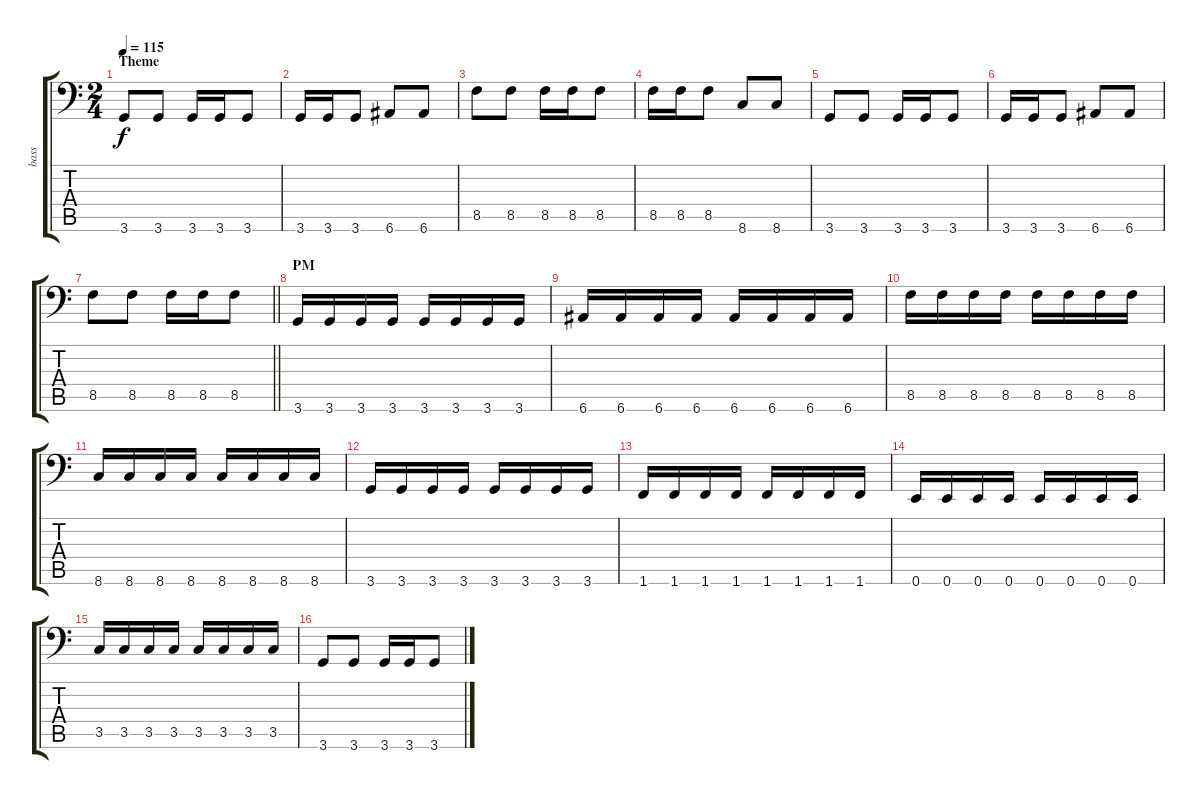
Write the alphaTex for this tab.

\track ("bass" "bass") {instrument electricbasspick}
\staff {score tabs}
\tuning (E3 B2 G2 D2 A1 E1) {hide}
\ts (2 4)
\section ("" "Theme")
\tempo 115
\clef f4
\ks c
3.6.8{dy f} 3.6.8 3.6.16 3.6.16 3.6.8 |
3.6.16 3.6.16 3.6.8 6.6.8 6.6.8 |
8.5.8 8.5.8 8.5.16 8.5.16 8.5.8 |
8.5.16 8.5.16 8.5.8 8.6.8 8.6.8 |
3.6.8 3.6.8 3.6.16 3.6.16 3.6.8 |
3.6.16 3.6.16 3.6.8 6.6.8 6.6.8 |
\barLineRight lightlight
8.5.8 8.5.8 8.5.16 8.5.16 8.5.8 |
\section ("" "PM")
3.6.16 3.6.16 3.6.16 3.6.16 3.6.16 3.6.16 3.6.16 3.6.16 |
6.6.16 6.6.16 6.6.16 6.6.16 6.6.16 6.6.16 6.6.16 6.6.16 |
8.5.16 8.5.16 8.5.16 8.5.16 8.5.16 8.5.16 8.5.16 8.5.16 |
8.6.16 8.6.16 8.6.16 8.6.16 8.6.16 8.6.16 8.6.16 8.6.16 |
3.6.16 3.6.16 3.6.16 3.6.16 3.6.16 3.6.16 3.6.16 3.6.16 |
1.6.16 1.6.16 1.6.16 1.6.16 1.6.16 1.6.16 1.6.16 1.6.16 |
0.6.16 0.6.16 0.6.16 0.6.16 0.6.16 0.6.16 0.6.16 0.6.16 |
3.5.16 3.5.16 3.5.16 3.5.16 3.5.16 3.5.16 3.5.16 3.5.16 |
3.6.8 3.6.8 3.6.16 3.6.16 3.6.8
